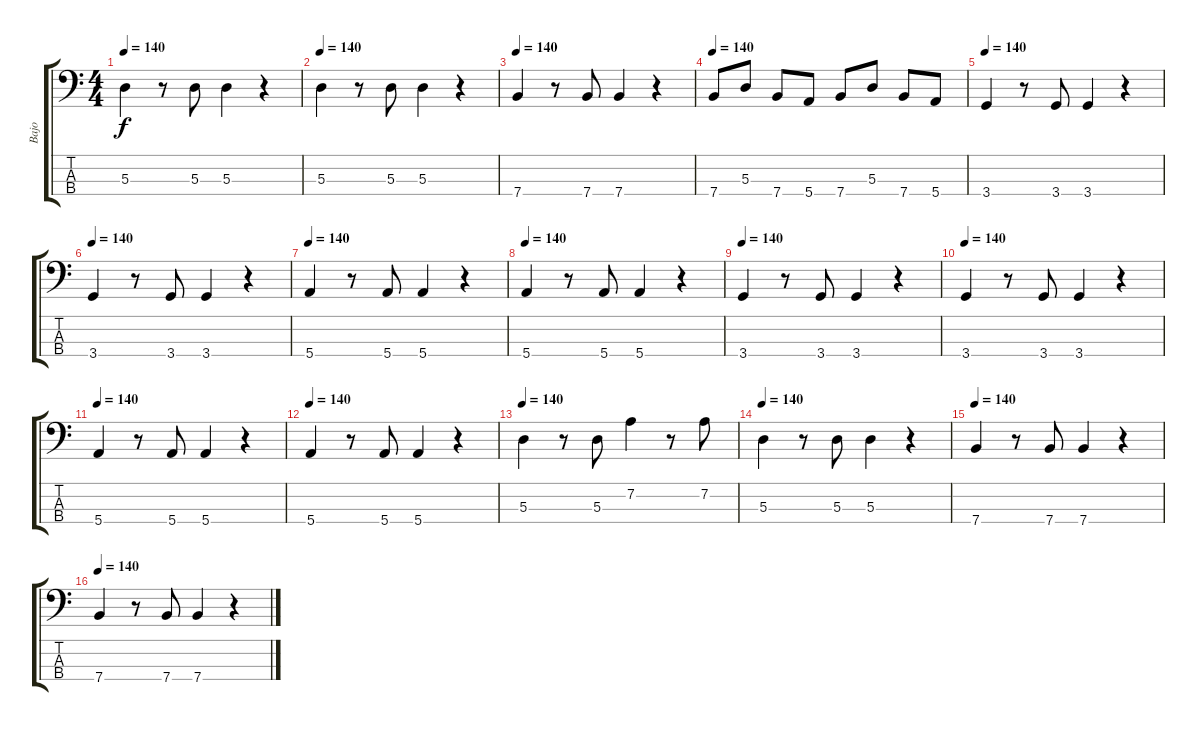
\track ("Bajo" "Bajo") {instrument electricbasspick}
\staff {score tabs}
\tuning (G2 D2 A1 E1) {hide}
\ts (4 4)
\tempo 140
\clef f4
\ks c
5.3.4{dy f} r.8 5.3.8 5.3.4 r.4 |
\tempo 140
5.3.4 r.8 5.3.8 5.3.4 r.4 |
\tempo 140
7.4.4 r.8 7.4.8 7.4.4 r.4 |
\tempo 140
7.4.8 5.3.8 7.4.8 5.4.8 7.4.8 5.3.8 7.4.8 5.4.8 |
\tempo 140
3.4.4 r.8 3.4.8 3.4.4 r.4 |
\tempo 140
3.4.4 r.8 3.4.8 3.4.4 r.4 |
\tempo 140
5.4.4 r.8 5.4.8 5.4.4 r.4 |
\tempo 140
5.4.4 r.8 5.4.8 5.4.4 r.4 |
\tempo 140
3.4.4 r.8 3.4.8 3.4.4 r.4 |
\tempo 140
3.4.4 r.8 3.4.8 3.4.4 r.4 |
\tempo 140
5.4.4 r.8 5.4.8 5.4.4 r.4 |
\tempo 140
5.4.4 r.8 5.4.8 5.4.4 r.4 |
\tempo 140
5.3.4 r.8 5.3.8 7.2.4 r.8 7.2.8 |
\tempo 140
5.3.4 r.8 5.3.8 5.3.4 r.4 |
\tempo 140
7.4.4 r.8 7.4.8 7.4.4 r.4 |
\tempo 140
7.4.4 r.8 7.4.8 7.4.4 r.4
